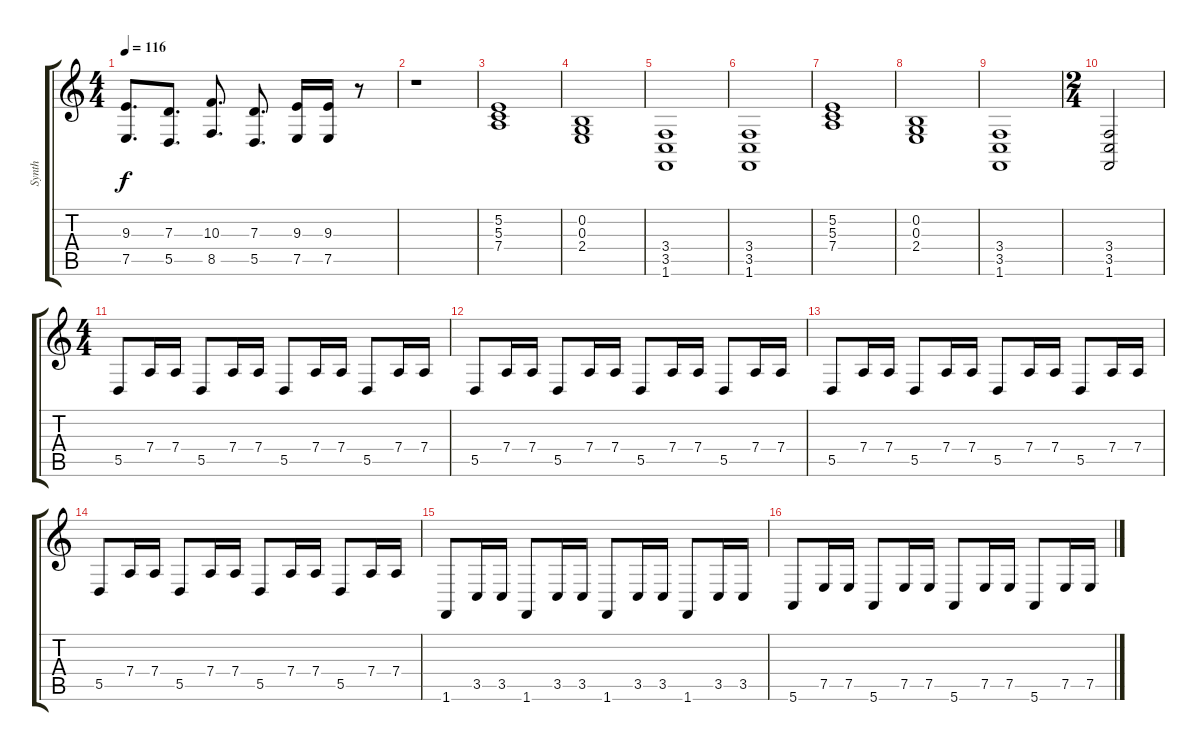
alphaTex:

\track ("Synth" "Synth") {instrument pad3polysynth}
\staff {score tabs}
\tuning (E4 B3 G3 D3 A2 E2) {hide}
\ts (4 4)
\tempo 116
\clef g2
\ks c
(9.3 7.5).8{d dy f} (7.3 5.5).8{d} (10.3 8.5).8{d} (7.3 5.5).8{d} (9.3 7.5).16 (9.3 7.5).16 r.8 |
r.1 |
(5.2 5.3 7.4).1 |
(0.2 0.3 2.4).1 |
(3.4 3.5 1.6).1 |
(3.4 3.5 1.6).1 |
(5.2 5.3 7.4).1 |
(0.2 0.3 2.4).1 |
(3.4 3.5 1.6).1 |
\ts (2 4)
(3.4 3.5 1.6).2 |
\ts (4 4)
5.5.8{volume 3} 7.4.16 7.4.16 5.5.8 7.4.16 7.4.16 5.5.8 7.4.16 7.4.16 5.5.8 7.4.16 7.4.16 |
5.5.8 7.4.16 7.4.16 5.5.8 7.4.16 7.4.16 5.5.8 7.4.16 7.4.16 5.5.8 7.4.16 7.4.16 |
5.5.8 7.4.16 7.4.16 5.5.8 7.4.16 7.4.16 5.5.8 7.4.16 7.4.16 5.5.8 7.4.16 7.4.16 |
5.5.8 7.4.16 7.4.16 5.5.8 7.4.16 7.4.16 5.5.8 7.4.16 7.4.16 5.5.8 7.4.16 7.4.16 |
1.6.8 3.5.16 3.5.16 1.6.8 3.5.16 3.5.16 1.6.8 3.5.16 3.5.16 1.6.8 3.5.16 3.5.16 |
5.6.8 7.5.16 7.5.16 5.6.8 7.5.16 7.5.16 5.6.8 7.5.16 7.5.16 5.6.8 7.5.16 7.5.16
